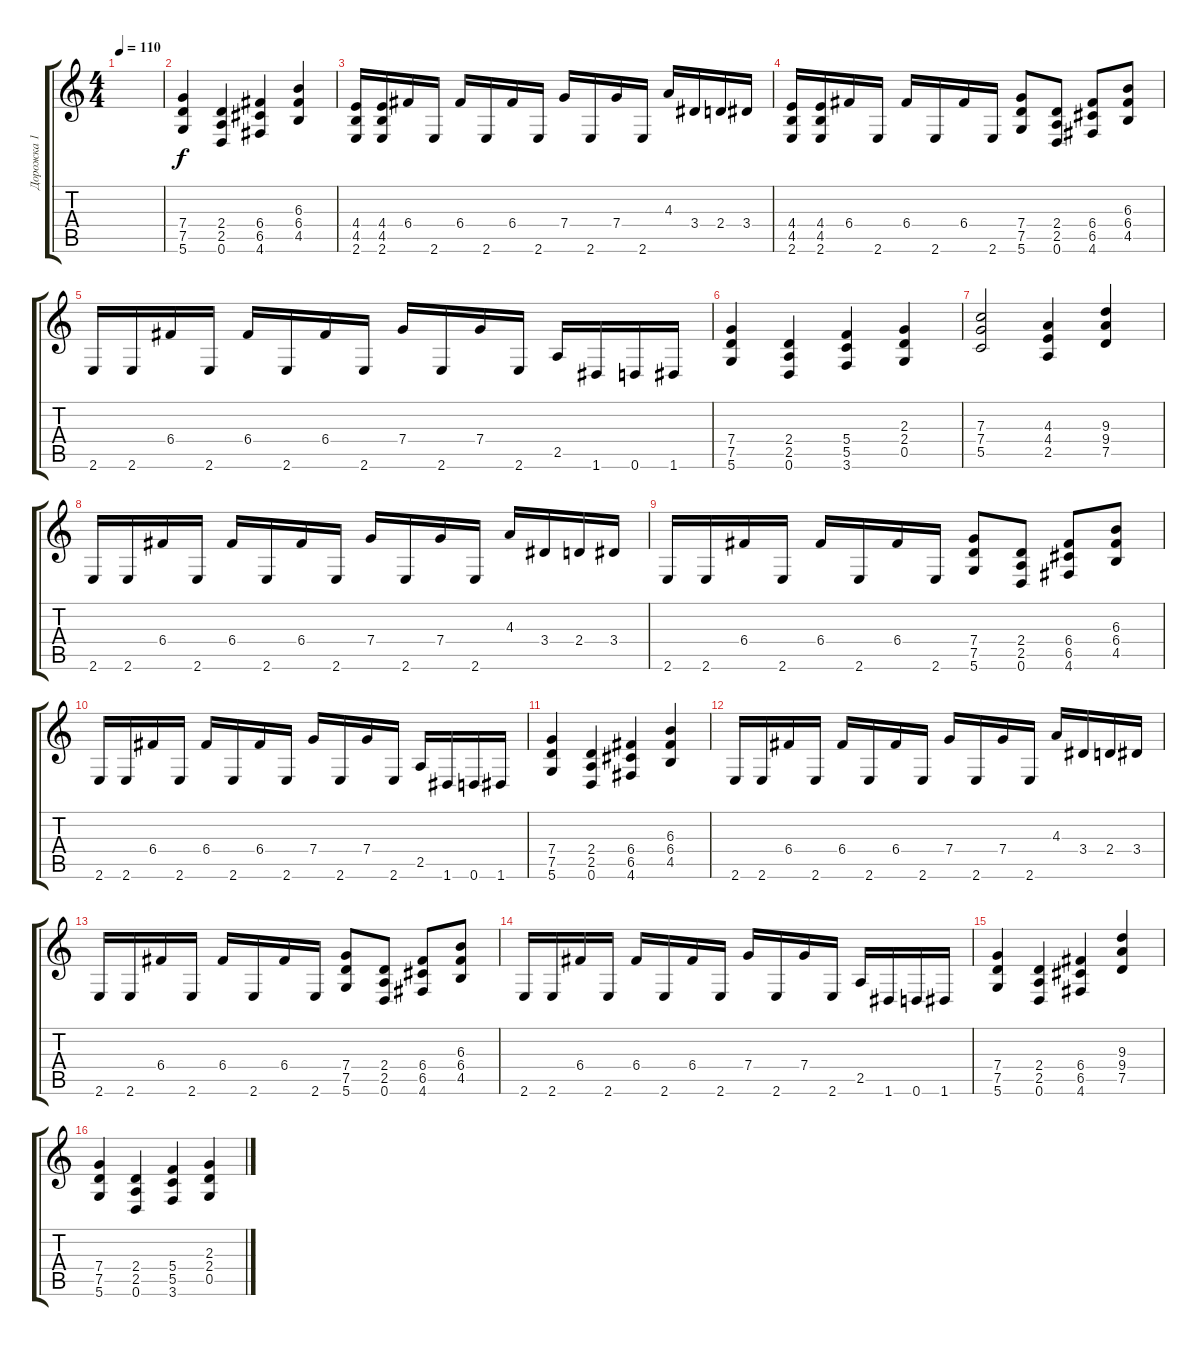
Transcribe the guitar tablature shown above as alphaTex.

\track ("Дорожка 1" "Дорожка 1") {instrument distortionguitar}
\staff {score tabs}
\tuning (D4 A3 F3 C3 G2 D2) {hide}
\ts (4 4)
\tempo 110
\clef g2
\ks c
|
(7.4 7.5 5.6).4 (2.4 2.5 0.6).4 (6.4 6.5 4.6).4 (6.3 6.4 4.5).4 |
(4.4 4.5 2.6).16 (4.4 4.5 2.6).16 6.4.16 2.6.16 6.4.16 2.6.16 6.4.16 2.6.16 7.4.16 2.6.16 7.4.16 2.6.16 4.3.16 3.4.16 2.4.16 3.4.16 |
(4.4 4.5 2.6).16 (4.4 4.5 2.6).16 6.4.16 2.6.16 6.4.16 2.6.16 6.4.16 2.6.16 (7.4 7.5 5.6).8 (2.4 2.5 0.6).8 (6.4 6.5 4.6).8 (6.3 6.4 4.5).8 |
2.6.16 2.6.16 6.4.16 2.6.16 6.4.16 2.6.16 6.4.16 2.6.16 7.4.16 2.6.16 7.4.16 2.6.16 2.5.16 1.6.16 0.6.16 1.6.16 |
(7.4 7.5 5.6).4 (2.4 2.5 0.6).4 (5.4 5.5 3.6).4 (2.3 2.4 0.5).4 |
(7.3 7.4 5.5).2 (4.3 4.4 2.5).4 (9.3 9.4 7.5).4 |
2.6.16 2.6.16 6.4.16 2.6.16 6.4.16 2.6.16 6.4.16 2.6.16 7.4.16 2.6.16 7.4.16 2.6.16 4.3.16 3.4.16 2.4.16 3.4.16 |
2.6.16 2.6.16 6.4.16 2.6.16 6.4.16 2.6.16 6.4.16 2.6.16 (7.4 7.5 5.6).8 (2.4 2.5 0.6).8 (6.4 6.5 4.6).8 (6.3 6.4 4.5).8 |
2.6.16 2.6.16 6.4.16 2.6.16 6.4.16 2.6.16 6.4.16 2.6.16 7.4.16 2.6.16 7.4.16 2.6.16 2.5.16 1.6.16 0.6.16 1.6.16 |
(7.4 7.5 5.6).4 (2.4 2.5 0.6).4 (6.4 6.5 4.6).4 (6.3 6.4 4.5).4 |
2.6.16 2.6.16 6.4.16 2.6.16 6.4.16 2.6.16 6.4.16 2.6.16 7.4.16 2.6.16 7.4.16 2.6.16 4.3.16 3.4.16 2.4.16 3.4.16 |
2.6.16 2.6.16 6.4.16 2.6.16 6.4.16 2.6.16 6.4.16 2.6.16 (7.4 7.5 5.6).8 (2.4 2.5 0.6).8 (6.4 6.5 4.6).8 (6.3 6.4 4.5).8 |
2.6.16 2.6.16 6.4.16 2.6.16 6.4.16 2.6.16 6.4.16 2.6.16 7.4.16 2.6.16 7.4.16 2.6.16 2.5.16 1.6.16 0.6.16 1.6.16 |
(7.4 7.5 5.6).4 (2.4 2.5 0.6).4 (6.4 6.5 4.6).4 (9.3 9.4 7.5).4 |
(7.4 7.5 5.6).4 (2.4 2.5 0.6).4 (5.4 5.5 3.6).4 (2.3 2.4 0.5).4
